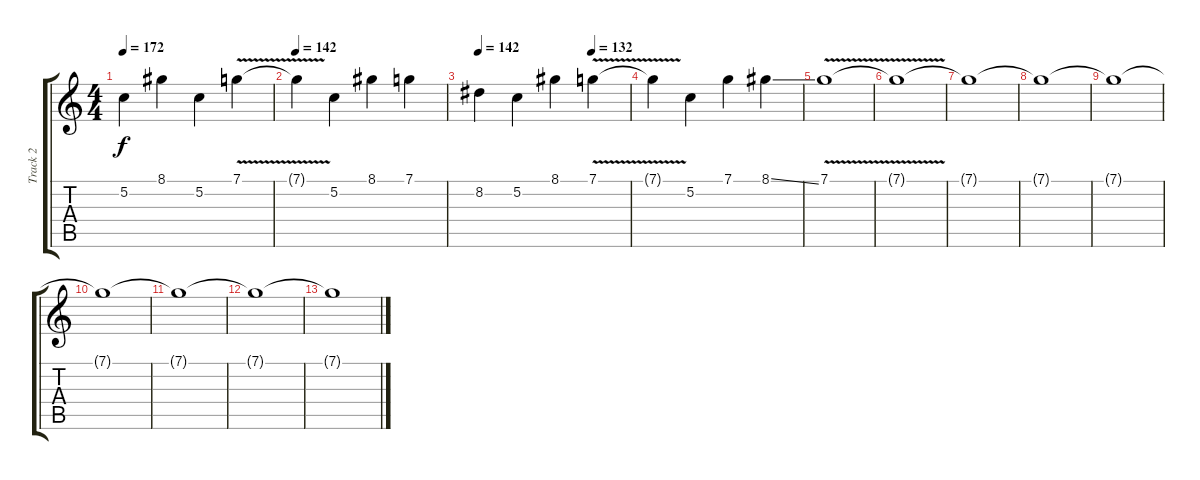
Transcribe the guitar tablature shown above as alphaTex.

\track ("Track 2" "Track 2") {instrument distortionguitar}
\staff {score tabs}
\tuning (C4 G3 Eb3 Bb2 F2 C2) {hide}
\ts (4 4)
\tempo 172
\clef g2
\ks c
5.2.4{dy f} 8.1.4 5.2.4 7.1{v}.4 |
\tempo 142
7.1{t}.4 5.2.4 8.1.4 7.1.4 |
\tempo 142
\tempo (132 0.75)
8.2.4 5.2.4 8.1.4 7.1{v}.4 |
7.1{v t}.4 5.2.4 7.1.4 8.1{ss}.4 |
7.1{v}.1 |
7.1{t}.1{volume 12} |
7.1{t}.1{volume 11} |
7.1{t}.1{volume 10} |
7.1{t}.1{volume 8} |
7.1{t}.1{volume 6} |
7.1{t}.1{volume 4} |
7.1{t}.1{volume 2} |
7.1{t}.1{volume 1}
